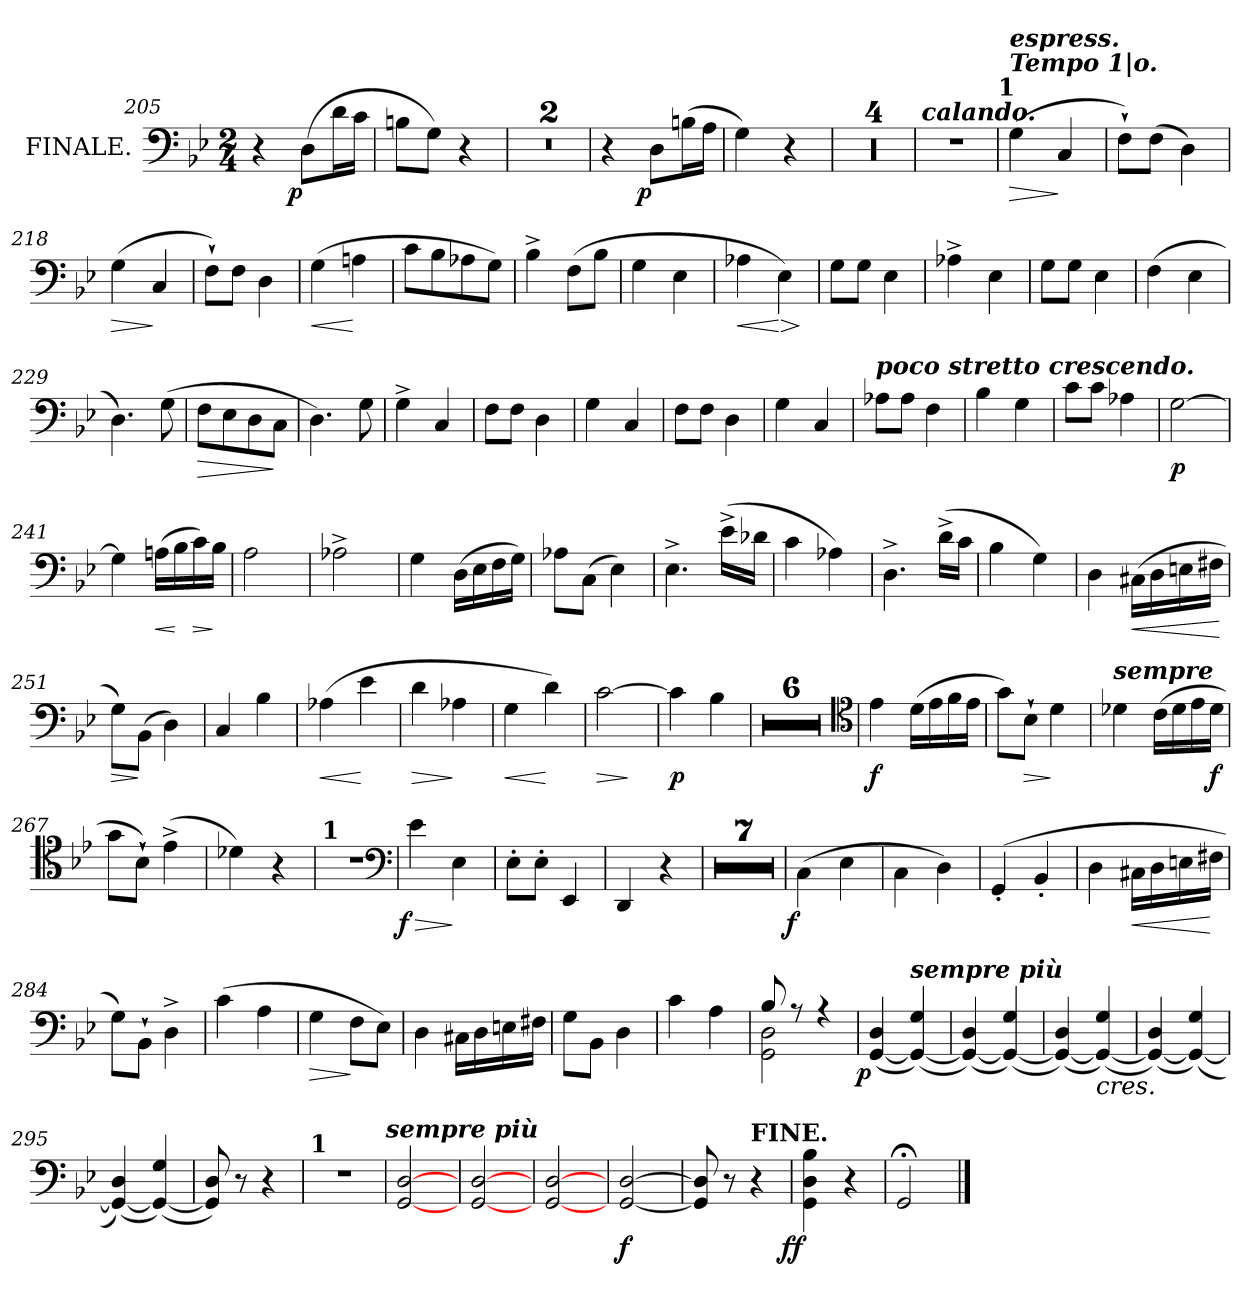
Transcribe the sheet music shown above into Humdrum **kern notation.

**kern	**dynam
*part1	*part1
*staff1	*staff1
*I"FINALE.	*
*clefF4	*
*k[b-e-]	*
*g:	*
*M2/4	*
=205	=205
4r	.
!	!LO:DY:b:rj
(>8DL	p
16dL	.
16cJJ	.
=206	=206
8BnL	.
8GJ)	.
4r	.
=207	=207
2rF	.
=208	=208
2rF	.
=209	=209
4r	.
!	!LO:DY:b:rj
8DL	p
(>16BnL	.
16AJJ	.
=210	=210
4G)	.
4r	.
=211	=211
2rF	.
=212	=212
2rF	.
=213	=213
2rF	.
=214	=214
2rF	.
=215	=215
!LO:TX:a:Bi:t=calando.	!
2rF	.
!LO:TX:a:B:t=1	!
=216	=216
!LO:TX:a:Bi:t=Tempo 1|o.	!
!LO:TX:a:Bi:t=espress.	!
!	!LO:HP:b
(>4G	>
4C	]
=217	=217
8F`>L)	.
(>8FJ	.
4D)	.
=218	=218
!	!LO:HP:b
(>4G	>
4C	]
=219	=219
8F`>L)	.
8FJ	.
4D	.
=220	=220
!	!LO:HP:b
(>4G	<
4An	[
=221	=221
8cL	.
8B-	.
8A-X	.
8GJ)	.
=222	=222
4B-^<	.
(>8FL	.
8B-J	.
=223	=223
4G	.
4E-	.
=224	=224
!	!LO:HP:b
4A-X	<
!	!LO:HP:n=1:b
4E-)	[ >
.	]
=225	=225
8GL	.
8GJ	.
4E-	.
=226	=226
4A-X^<	.
4E-	.
=227	=227
8GL	.
8GJ	.
4E-	.
=228	=228
(>4F	.
4E-	.
=229	=229
4.D)	.
(>8G	.
=230	=230
!	!LO:HP:b
8FL	>
8E-	.
8D	.
8CJ	]
=231	=231
4.D)	.
8G	.
=232	=232
4G^<	.
4C	.
=233	=233
8FL	.
8FJ	.
4D	.
=234	=234
4G	.
4C	.
=235	=235
8FL	.
8FJ	.
4D	.
=236	=236
4G	.
4C	.
=237	=237
!LO:TX:a:Bi:t=poco stretto crescendo.	!
8A-XL	.
8A-J	.
4F	.
=238	=238
4B-	.
4G	.
=239	=239
8cL	.
8cJ	.
4A-X	.
=240	=240
!	!LO:DY:b
[2G	p
=241	=241
4G]	.
!	!LO:HP:b
(>16AnLL	<
16B-	[
!	!LO:HP:b
16c)	>
16B-JJ	]
=242	=242
2A	.
=243	=243
2A-X^<	.
=244	=244
4G	.
(>16DLL	.
16E-	.
16F	.
16GJJ)	.
=245	=245
8A-XL	.
(>8CJ	.
4E-)	.
=246	=246
4.E-^<	.
(>16e-^<LL	.
16d-XJJ	.
=247	=247
4c	.
4A-X)	.
=248	=248
4.D^<	.
(>16d^<LL	.
16cJJ	.
=249	=249
4B-	.
4G)	.
=250	=250
4D	.
!	!LO:HP:b
(>16C#XLL	<
16D	.
16En	.
16F#XJJ	.
.	[
=251	=251
!	!LO:HP:b
8GL)	>
(>8BB-J	]
4D)	.
=252	=252
4C/	.
4B-	.
=253	=253
!	!LO:HP:b
(>4A-X	<
4e-	[
=254	=254
!	!LO:HP:b
4d	>
4A-X	]
=255	=255
!	!LO:HP:b
4G	<
4d)	[
=256	=256
!	!LO:HP:b
[2c	>
.	]
=257	=257
!	!LO:DY:b
4c]	p
4B-	.
=258	=258
2rF	.
*clefC4	*
=259	=259
2rF	.
=260	=260
2rF	.
=261	=261
2rF	.
=262	=262
2rF	.
=263	=263
2rF	.
*clefC4	*
=264	=264
!	!LO:DY:b
4e-	f
(>16dLL	.
16e-	.
16f	.
16e-JJ	.
=265	=265
8gL)	.
!	!LO:HP:b
8B-`>J	>
4d	]
=266	=266
!LO:TX:a:Bi:t=sempre	!
4d-X	.
(>16cLL	.
16d-	.
16e-	.
!	!LO:DY:b
16d-JJ	f
=267	=267
8gL	.
8B-`J)	.
(>4e-^<	.
=268	=268
4d-X)	.
4r	.
=269	=269
!LO:TX:a:B:t=1	!
2rc	.
*clefF4	*
=270	=270
!	!LO:HP:b
!	!LO:DY:n=1:b:rj
4e-	> f
4E-	]
=271	=271
8E-'>L	.
8E-'>J	.
4EE-	.
=272	=272
4DD	.
4r	.
=273	=273
2rF	.
=274	=274
2rF	.
=275	=275
2rF	.
=276	=276
2rF	.
=277	=277
2rF	.
=278	=278
2rF	.
=279	=279
2rF	.
=280	=280
!	!LO:DY:b:rj
(>4C\	f
4E-	.
=281	=281
4C\	.
4D\)	.
=282	=282
(>4GG'<	.
4BB-'<	.
=283	=283
4D	.
!	!LO:HP:b
16C#XLL	<
16D	.
16En	.
16F#XJJ	[
=284	=284
8GL)	.
8BB-`>J	.
4D^<	.
=285	=285
(>4c	.
4A	.
=286	=286
!	!LO:HP:b
4G	>
8FL	]
8E-J)	.
=287	=287
4D	.
16C#XLL	.
16D	.
16En	.
16F#XJJ	.
=288	=288
8GL	.
8BB-J	.
4D	.
=289	=289
4c	.
4A	.
=290	=290
*^	*
8B-	2GG 2D	.
8rA	.	.
4rA	.	.
*v	*v	*
=291	=291
!	!LO:DY:b:rj
(>[<4GG 4D	p
!LO:TX:a:Bi:t=sempre più	!
(>4GG_< 4G)	.
=292	=292
(>4GG_< 4D)	.
(>4GG_< 4G)	.
=293	=293
(>4GG_ 4D)	.
!LO:TX:b:i:t=cres.	!
(>4GG_< 4G)	.
=294	=294
(>4GG_< 4D)	.
(>4GG_< 4G)	.
=295	=295
(>4GG_< 4D)	.
(>4GG_ 4G)	.
=296	=296
8GG] 8D)	.
8r	.
4r	.
=297	=297
!LO:TX:a:B:t=1	!
2rF	.
!LO:TX:a:Bi:t=sempre più	!
=298	=298
[<2GG [>2D	.
=299	=299
[<2GG [>2D	.
=300	=300
[<2GG [>2D	.
=301	=301
!	!LO:DY:b
[2GG [2D	f
=302	=302
8GG] 8D]	.
8r	.
!LO:TX:a:B:t=FINE.	!
4r	.
=303	=303
!	!LO:DY:b:rj
4GG\ 4D\ 4B-\	ff
4r	.
=304	=304
2GG;/	.
==	==
*-	*-
